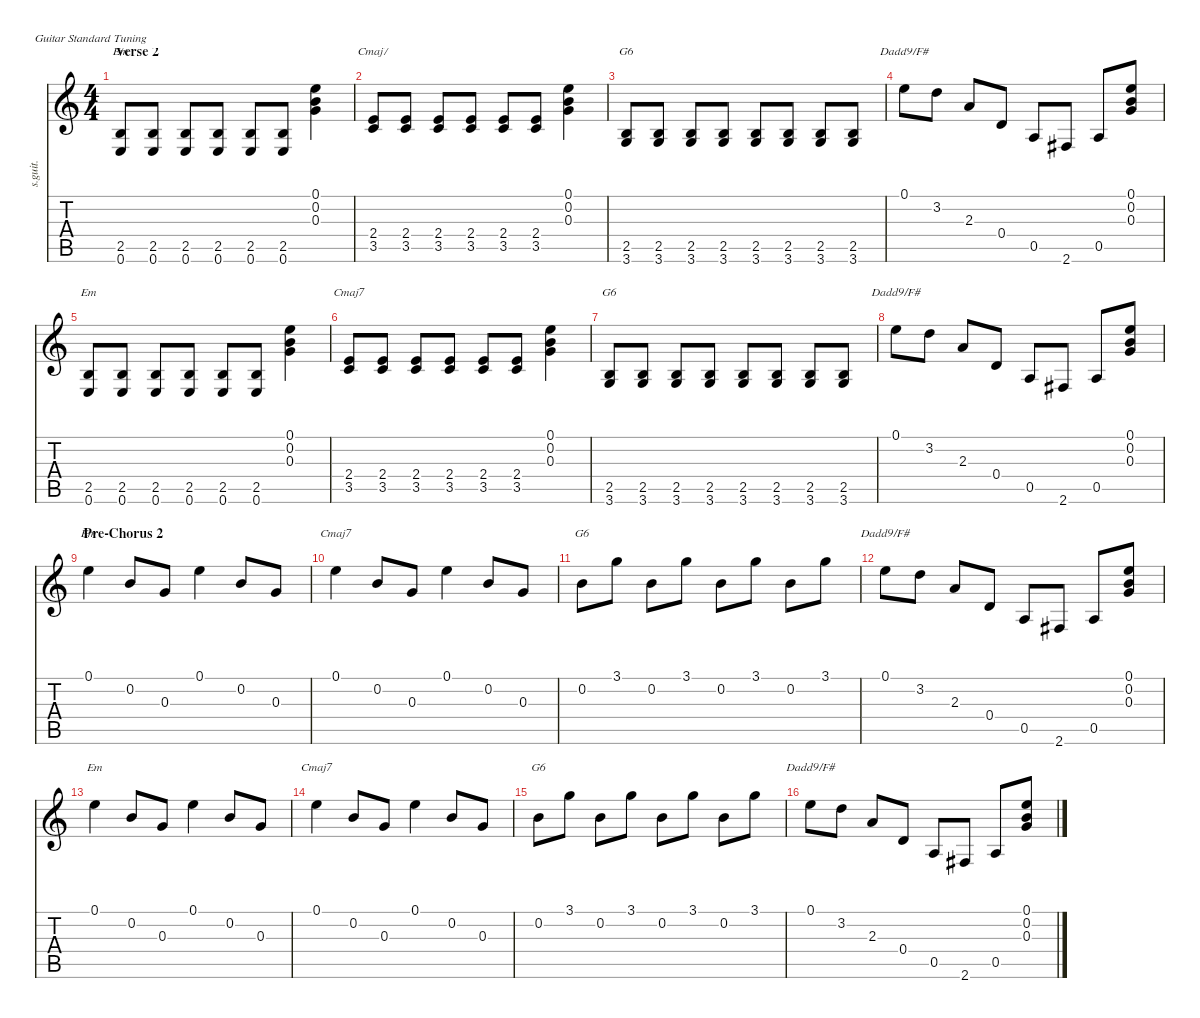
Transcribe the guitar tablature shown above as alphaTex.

\defaultSystemsLayout 4
\hideDynamics
\bracketExtendMode nobrackets
\track ("Noel Hogan (Clean Guitar)" "s.guit.") {instrument electricguitarclean}
\staff {score tabs}
\tuning (E4 B3 G3 D3 A2 E2)
\chord ("Em" 3 1 2 2 0 x) {showdiagram false}
\chord ("Cmaj7" 3 1 2 2 0 x) {showdiagram false}
\chord ("G6" 3 1 2 2 0 x) {showdiagram false}
\chord ("Dadd9/F#" 3 1 2 2 0 x) {showdiagram false}
\ts (4 4)
\section ("" "Verse 2")
\tempo (82 hide)
\clef g2
\ks c
(2.5 0.6).8{ch "Em" lyrics (0 "") lyrics (1 "") lyrics (2 "") lyrics (3 "") lyrics (4 "") dy f} (2.5 0.6).8{lyrics (0 "") lyrics (1 "") lyrics (2 "") lyrics (3 "") lyrics (4 "")} (2.5 0.6).8{lyrics (0 "") lyrics (1 "") lyrics (2 "") lyrics (3 "") lyrics (4 "")} (2.5 0.6).8{lyrics (0 "") lyrics (1 "") lyrics (2 "") lyrics (3 "") lyrics (4 "")} (2.5 0.6).8{lyrics (0 "") lyrics (1 "") lyrics (2 "") lyrics (3 "") lyrics (4 "")} (2.5 0.6).8{lyrics (0 "") lyrics (1 "") lyrics (2 "") lyrics (3 "") lyrics (4 "")} (0.1 0.2 0.3).4{lyrics (0 "") lyrics (1 "") lyrics (2 "") lyrics (3 "") lyrics (4 "")} |
(2.4 3.5).8{ch "Cmaj7" lyrics (0 "") lyrics (1 "") lyrics (2 "") lyrics (3 "") lyrics (4 "")} (2.4 3.5).8{lyrics (0 "") lyrics (1 "") lyrics (2 "") lyrics (3 "") lyrics (4 "")} (2.4 3.5).8{lyrics (0 "") lyrics (1 "") lyrics (2 "") lyrics (3 "") lyrics (4 "")} (2.4 3.5).8{lyrics (0 "") lyrics (1 "") lyrics (2 "") lyrics (3 "") lyrics (4 "")} (2.4 3.5).8{lyrics (0 "") lyrics (1 "") lyrics (2 "") lyrics (3 "") lyrics (4 "")} (2.4 3.5).8{lyrics (0 "") lyrics (1 "") lyrics (2 "") lyrics (3 "") lyrics (4 "")} (0.1 0.2 0.3).4{lyrics (0 "") lyrics (1 "") lyrics (2 "") lyrics (3 "") lyrics (4 "")} |
(2.5 3.6).8{ch "G6" lyrics (0 "") lyrics (1 "") lyrics (2 "") lyrics (3 "") lyrics (4 "")} (2.5 3.6).8{lyrics (0 "") lyrics (1 "") lyrics (2 "") lyrics (3 "") lyrics (4 "")} (2.5 3.6).8{lyrics (0 "") lyrics (1 "") lyrics (2 "") lyrics (3 "") lyrics (4 "")} (2.5 3.6).8{lyrics (0 "") lyrics (1 "") lyrics (2 "") lyrics (3 "") lyrics (4 "")} (2.5 3.6).8{lyrics (0 "") lyrics (1 "") lyrics (2 "") lyrics (3 "") lyrics (4 "")} (2.5 3.6).8{lyrics (0 "") lyrics (1 "") lyrics (2 "") lyrics (3 "") lyrics (4 "")} (2.5 3.6).8{lyrics (0 "") lyrics (1 "") lyrics (2 "") lyrics (3 "") lyrics (4 "")} (2.5 3.6).8{lyrics (0 "") lyrics (1 "") lyrics (2 "") lyrics (3 "") lyrics (4 "")} |
0.1.8{ch "Dadd9/F#" lyrics (0 "") lyrics (1 "") lyrics (2 "") lyrics (3 "") lyrics (4 "")} 3.2.8{lyrics (0 "") lyrics (1 "") lyrics (2 "") lyrics (3 "") lyrics (4 "")} 2.3.8{lyrics (0 "") lyrics (1 "") lyrics (2 "") lyrics (3 "") lyrics (4 "")} 0.4.8{lyrics (0 "") lyrics (1 "") lyrics (2 "") lyrics (3 "") lyrics (4 "")} 0.5.8{lyrics (0 "") lyrics (1 "") lyrics (2 "") lyrics (3 "") lyrics (4 "")} 2.6{acc #}.8{lyrics (0 "") lyrics (1 "") lyrics (2 "") lyrics (3 "") lyrics (4 "")} 0.5.8{lyrics (0 "") lyrics (1 "") lyrics (2 "") lyrics (3 "") lyrics (4 "")} (0.1 0.2 0.3).8{lyrics (0 "") lyrics (1 "") lyrics (2 "") lyrics (3 "") lyrics (4 "")} |
(2.5 0.6).8{ch "Em" lyrics (0 "") lyrics (1 "") lyrics (2 "") lyrics (3 "") lyrics (4 "")} (2.5 0.6).8{lyrics (0 "") lyrics (1 "") lyrics (2 "") lyrics (3 "") lyrics (4 "")} (2.5 0.6).8{lyrics (0 "") lyrics (1 "") lyrics (2 "") lyrics (3 "") lyrics (4 "")} (2.5 0.6).8{lyrics (0 "") lyrics (1 "") lyrics (2 "") lyrics (3 "") lyrics (4 "")} (2.5 0.6).8{lyrics (0 "") lyrics (1 "") lyrics (2 "") lyrics (3 "") lyrics (4 "")} (2.5 0.6).8{lyrics (0 "") lyrics (1 "") lyrics (2 "") lyrics (3 "") lyrics (4 "")} (0.1 0.2 0.3).4{lyrics (0 "") lyrics (1 "") lyrics (2 "") lyrics (3 "") lyrics (4 "")} |
(2.4 3.5).8{ch "Cmaj7" lyrics (0 "") lyrics (1 "") lyrics (2 "") lyrics (3 "") lyrics (4 "")} (2.4 3.5).8{lyrics (0 "") lyrics (1 "") lyrics (2 "") lyrics (3 "") lyrics (4 "")} (2.4 3.5).8{lyrics (0 "") lyrics (1 "") lyrics (2 "") lyrics (3 "") lyrics (4 "")} (2.4 3.5).8{lyrics (0 "") lyrics (1 "") lyrics (2 "") lyrics (3 "") lyrics (4 "")} (2.4 3.5).8{lyrics (0 "") lyrics (1 "") lyrics (2 "") lyrics (3 "") lyrics (4 "")} (2.4 3.5).8{lyrics (0 "") lyrics (1 "") lyrics (2 "") lyrics (3 "") lyrics (4 "")} (0.1 0.2 0.3).4{lyrics (0 "") lyrics (1 "") lyrics (2 "") lyrics (3 "") lyrics (4 "")} |
(2.5 3.6).8{ch "G6" lyrics (0 "") lyrics (1 "") lyrics (2 "") lyrics (3 "") lyrics (4 "")} (2.5 3.6).8{lyrics (0 "") lyrics (1 "") lyrics (2 "") lyrics (3 "") lyrics (4 "")} (2.5 3.6).8{lyrics (0 "") lyrics (1 "") lyrics (2 "") lyrics (3 "") lyrics (4 "")} (2.5 3.6).8{lyrics (0 "") lyrics (1 "") lyrics (2 "") lyrics (3 "") lyrics (4 "")} (2.5 3.6).8{lyrics (0 "") lyrics (1 "") lyrics (2 "") lyrics (3 "") lyrics (4 "")} (2.5 3.6).8{lyrics (0 "") lyrics (1 "") lyrics (2 "") lyrics (3 "") lyrics (4 "")} (2.5 3.6).8{lyrics (0 "") lyrics (1 "") lyrics (2 "") lyrics (3 "") lyrics (4 "")} (2.5 3.6).8{lyrics (0 "") lyrics (1 "") lyrics (2 "") lyrics (3 "") lyrics (4 "")} |
0.1.8{ch "Dadd9/F#" lyrics (0 "") lyrics (1 "") lyrics (2 "") lyrics (3 "") lyrics (4 "")} 3.2.8{lyrics (0 "") lyrics (1 "") lyrics (2 "") lyrics (3 "") lyrics (4 "")} 2.3.8{lyrics (0 "") lyrics (1 "") lyrics (2 "") lyrics (3 "") lyrics (4 "")} 0.4.8{lyrics (0 "") lyrics (1 "") lyrics (2 "") lyrics (3 "") lyrics (4 "")} 0.5.8{lyrics (0 "") lyrics (1 "") lyrics (2 "") lyrics (3 "") lyrics (4 "")} 2.6{acc #}.8{lyrics (0 "") lyrics (1 "") lyrics (2 "") lyrics (3 "") lyrics (4 "")} 0.5.8{lyrics (0 "") lyrics (1 "") lyrics (2 "") lyrics (3 "") lyrics (4 "")} (0.1 0.2 0.3).8{lyrics (0 "") lyrics (1 "") lyrics (2 "") lyrics (3 "") lyrics (4 "")} |
\section ("" "Pre-Chorus 2")
0.1.4{ch "Em" lyrics (0 "") lyrics (1 "") lyrics (2 "") lyrics (3 "") lyrics (4 "")} 0.2.8{lyrics (0 "") lyrics (1 "") lyrics (2 "") lyrics (3 "") lyrics (4 "")} 0.3.8{lyrics (0 "") lyrics (1 "") lyrics (2 "") lyrics (3 "") lyrics (4 "")} 0.1.4{lyrics (0 "") lyrics (1 "") lyrics (2 "") lyrics (3 "") lyrics (4 "")} 0.2.8{lyrics (0 "") lyrics (1 "") lyrics (2 "") lyrics (3 "") lyrics (4 "")} 0.3.8{lyrics (0 "") lyrics (1 "") lyrics (2 "") lyrics (3 "") lyrics (4 "")} |
0.1.4{ch "Cmaj7" lyrics (0 "") lyrics (1 "") lyrics (2 "") lyrics (3 "") lyrics (4 "")} 0.2.8{lyrics (0 "") lyrics (1 "") lyrics (2 "") lyrics (3 "") lyrics (4 "")} 0.3.8{lyrics (0 "") lyrics (1 "") lyrics (2 "") lyrics (3 "") lyrics (4 "")} 0.1.4{lyrics (0 "") lyrics (1 "") lyrics (2 "") lyrics (3 "") lyrics (4 "")} 0.2.8{lyrics (0 "") lyrics (1 "") lyrics (2 "") lyrics (3 "") lyrics (4 "")} 0.3.8{lyrics (0 "") lyrics (1 "") lyrics (2 "") lyrics (3 "") lyrics (4 "")} |
0.2.8{ch "G6" lyrics (0 "") lyrics (1 "") lyrics (2 "") lyrics (3 "") lyrics (4 "")} 3.1.8{lyrics (0 "") lyrics (1 "") lyrics (2 "") lyrics (3 "") lyrics (4 "")} 0.2.8{lyrics (0 "") lyrics (1 "") lyrics (2 "") lyrics (3 "") lyrics (4 "")} 3.1.8{lyrics (0 "") lyrics (1 "") lyrics (2 "") lyrics (3 "") lyrics (4 "")} 0.2.8{lyrics (0 "") lyrics (1 "") lyrics (2 "") lyrics (3 "") lyrics (4 "")} 3.1.8{lyrics (0 "") lyrics (1 "") lyrics (2 "") lyrics (3 "") lyrics (4 "")} 0.2.8{lyrics (0 "") lyrics (1 "") lyrics (2 "") lyrics (3 "") lyrics (4 "")} 3.1.8{lyrics (0 "") lyrics (1 "") lyrics (2 "") lyrics (3 "") lyrics (4 "")} |
0.1.8{ch "Dadd9/F#" lyrics (0 "") lyrics (1 "") lyrics (2 "") lyrics (3 "") lyrics (4 "")} 3.2.8{lyrics (0 "") lyrics (1 "") lyrics (2 "") lyrics (3 "") lyrics (4 "")} 2.3.8{lyrics (0 "") lyrics (1 "") lyrics (2 "") lyrics (3 "") lyrics (4 "")} 0.4.8{lyrics (0 "") lyrics (1 "") lyrics (2 "") lyrics (3 "") lyrics (4 "")} 0.5.8{lyrics (0 "") lyrics (1 "") lyrics (2 "") lyrics (3 "") lyrics (4 "")} 2.6{acc #}.8{lyrics (0 "") lyrics (1 "") lyrics (2 "") lyrics (3 "") lyrics (4 "")} 0.5.8{lyrics (0 "") lyrics (1 "") lyrics (2 "") lyrics (3 "") lyrics (4 "")} (0.1 0.2 0.3).8{lyrics (0 "") lyrics (1 "") lyrics (2 "") lyrics (3 "") lyrics (4 "")} |
0.1.4{ch "Em" lyrics (0 "") lyrics (1 "") lyrics (2 "") lyrics (3 "") lyrics (4 "")} 0.2.8{lyrics (0 "") lyrics (1 "") lyrics (2 "") lyrics (3 "") lyrics (4 "")} 0.3.8{lyrics (0 "") lyrics (1 "") lyrics (2 "") lyrics (3 "") lyrics (4 "")} 0.1.4{lyrics (0 "") lyrics (1 "") lyrics (2 "") lyrics (3 "") lyrics (4 "")} 0.2.8{lyrics (0 "") lyrics (1 "") lyrics (2 "") lyrics (3 "") lyrics (4 "")} 0.3.8{lyrics (0 "") lyrics (1 "") lyrics (2 "") lyrics (3 "") lyrics (4 "")} |
0.1.4{ch "Cmaj7" lyrics (0 "") lyrics (1 "") lyrics (2 "") lyrics (3 "") lyrics (4 "")} 0.2.8{lyrics (0 "") lyrics (1 "") lyrics (2 "") lyrics (3 "") lyrics (4 "")} 0.3.8{lyrics (0 "") lyrics (1 "") lyrics (2 "") lyrics (3 "") lyrics (4 "")} 0.1.4{lyrics (0 "") lyrics (1 "") lyrics (2 "") lyrics (3 "") lyrics (4 "")} 0.2.8{lyrics (0 "") lyrics (1 "") lyrics (2 "") lyrics (3 "") lyrics (4 "")} 0.3.8{lyrics (0 "") lyrics (1 "") lyrics (2 "") lyrics (3 "") lyrics (4 "")} |
0.2.8{ch "G6" lyrics (0 "") lyrics (1 "") lyrics (2 "") lyrics (3 "") lyrics (4 "")} 3.1.8{lyrics (0 "") lyrics (1 "") lyrics (2 "") lyrics (3 "") lyrics (4 "")} 0.2.8{lyrics (0 "") lyrics (1 "") lyrics (2 "") lyrics (3 "") lyrics (4 "")} 3.1.8{lyrics (0 "") lyrics (1 "") lyrics (2 "") lyrics (3 "") lyrics (4 "")} 0.2.8{lyrics (0 "") lyrics (1 "") lyrics (2 "") lyrics (3 "") lyrics (4 "")} 3.1.8{lyrics (0 "") lyrics (1 "") lyrics (2 "") lyrics (3 "") lyrics (4 "")} 0.2.8{lyrics (0 "") lyrics (1 "") lyrics (2 "") lyrics (3 "") lyrics (4 "")} 3.1.8{lyrics (0 "") lyrics (1 "") lyrics (2 "") lyrics (3 "") lyrics (4 "")} |
0.1.8{ch "Dadd9/F#" lyrics (0 "") lyrics (1 "") lyrics (2 "") lyrics (3 "") lyrics (4 "")} 3.2.8{lyrics (0 "") lyrics (1 "") lyrics (2 "") lyrics (3 "") lyrics (4 "")} 2.3.8{lyrics (0 "") lyrics (1 "") lyrics (2 "") lyrics (3 "") lyrics (4 "")} 0.4.8{lyrics (0 "") lyrics (1 "") lyrics (2 "") lyrics (3 "") lyrics (4 "")} 0.5.8{lyrics (0 "") lyrics (1 "") lyrics (2 "") lyrics (3 "") lyrics (4 "")} 2.6{acc #}.8{lyrics (0 "") lyrics (1 "") lyrics (2 "") lyrics (3 "") lyrics (4 "")} 0.5.8{lyrics (0 "") lyrics (1 "") lyrics (2 "") lyrics (3 "") lyrics (4 "")} (0.1 0.2 0.3).8{lyrics (0 "") lyrics (1 "") lyrics (2 "") lyrics (3 "") lyrics (4 "")}
